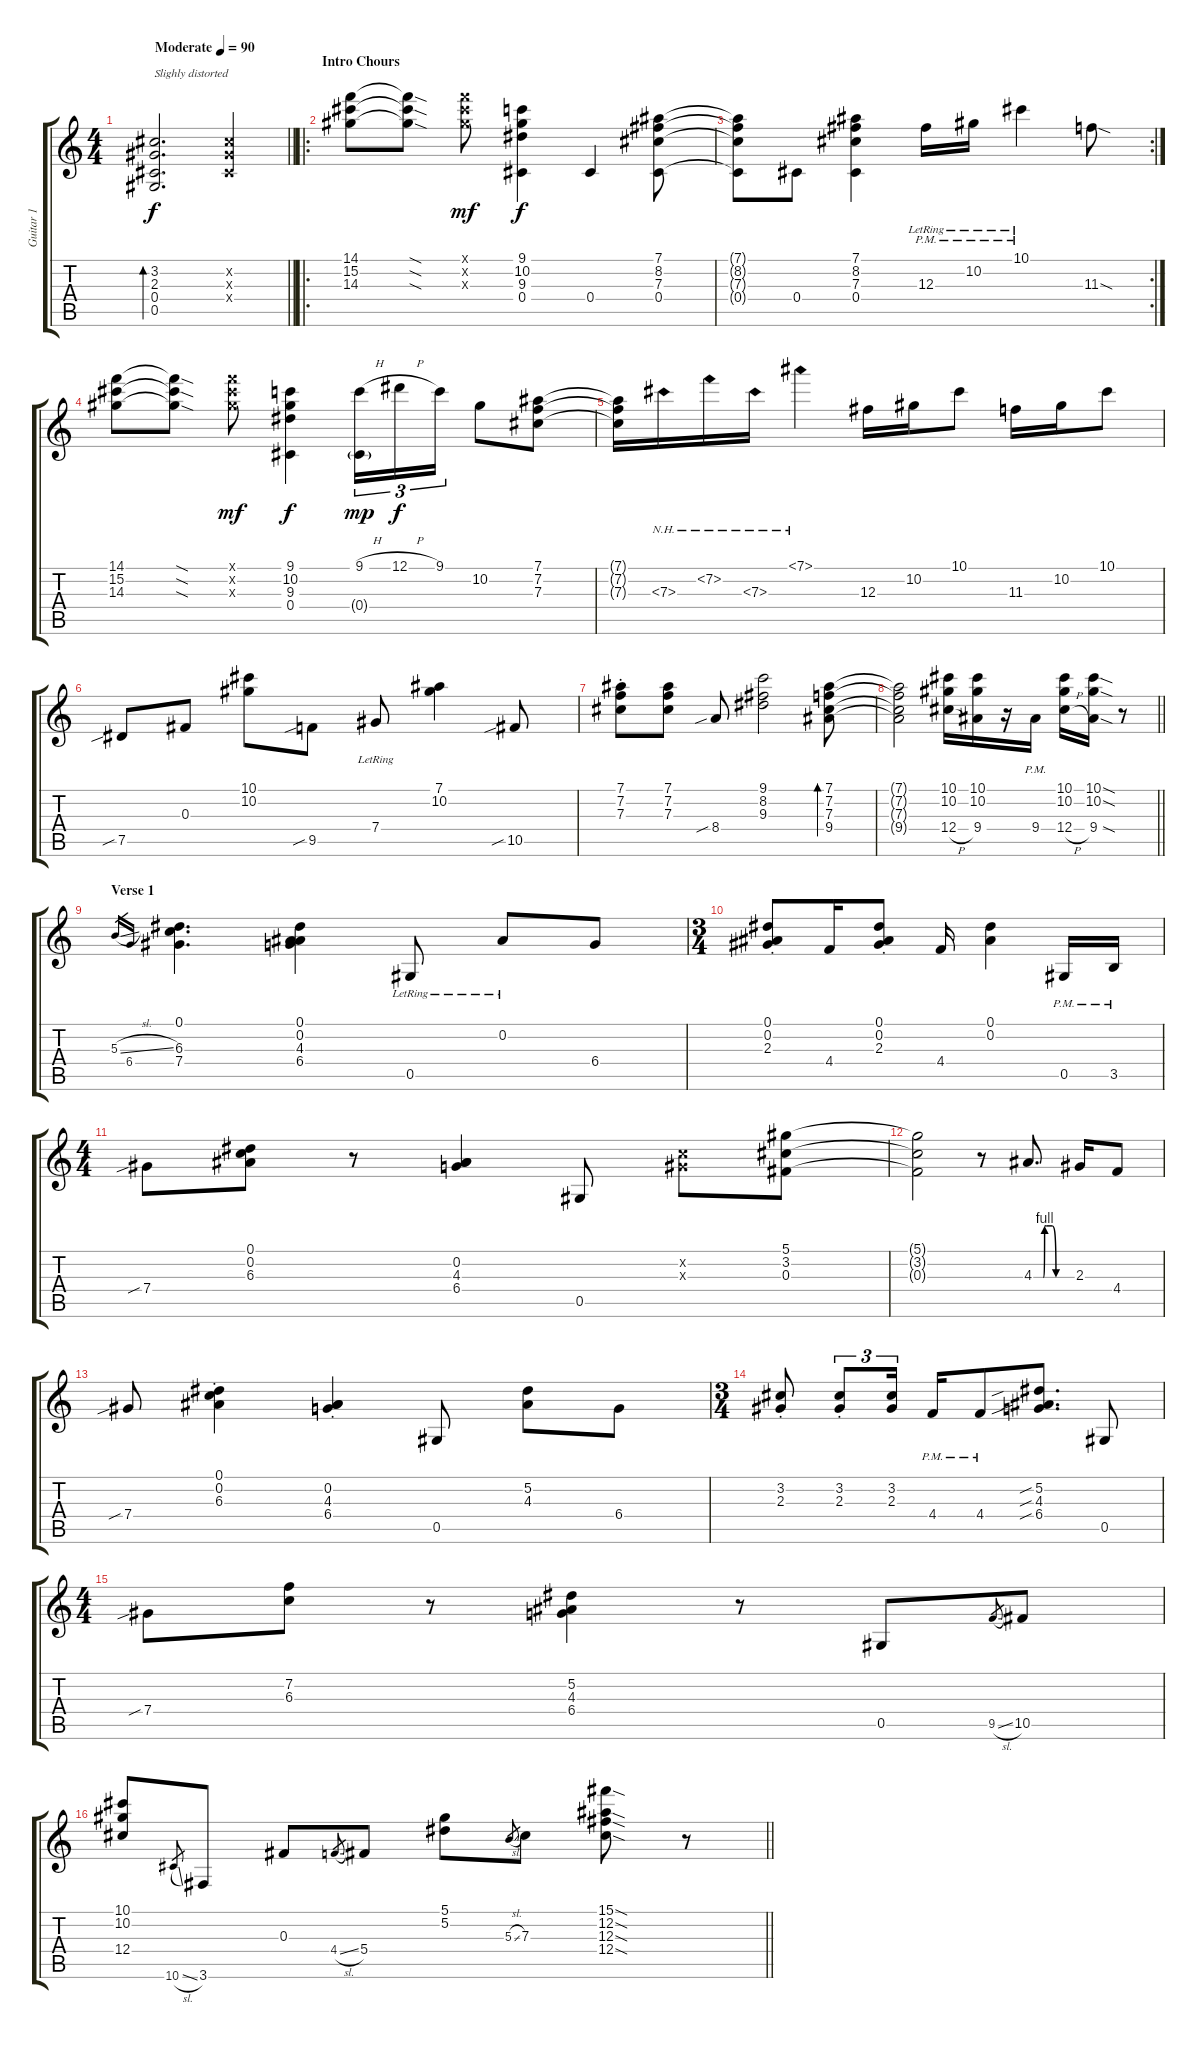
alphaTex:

\track ("Guitar 1" "Guitar 1") {instrument acousticguitarsteel}
\staff {score tabs}
\tuning (Eb4 Bb3 Gb3 Db3 Ab2 Eb2) {hide}
\ts (4 4)
\tempo (90 "Moderate")
\clef g2
\barLineRight lightlight
\ks c
(3.2 2.3 0.4 0.5).2{d bd 60 txt "Slighly distorted" dy f instrument acousticguitarsteel} (3.2{x} 2.3{x} 0.4{x}).4 |
\ro
\section ("" "Intro Chours")
(14.1 15.2 14.3).8 (14.1{sod t} 15.2{sod t} 14.3{sod t}).8 (14.1{x} 15.2{x} 14.3{x}).8{dy mf} (9.1 10.2 9.3 0.4).4{dy f} 0.4.4 (7.1 8.2 7.3 0.4).8 |
\rc 2
(7.1{t} 8.2{t} 7.3{t} 0.4{t}).8 0.4.8 (7.1 8.2 7.3 0.4).4 12.3{pm lr}.16 10.2{pm lr}.16 10.1{pm lr}.4 11.3{sod}.8 |
(14.1 15.2 14.3).8 (14.1{sod t} 15.2{sod t} 14.3{sod t}).8 (14.1{x} 15.2{x} 14.3{x}).8{dy mf} (9.1 10.2 9.3 0.4).4{dy f} (9.1{h} 0.4{g}).16{tu (3 2) dy mp} 12.1{h}.16{tu (3 2) dy f} 9.1.16{tu (3 2)} 10.2.8 (7.1 7.2 7.3).8 |
(7.1{t} 7.2{t} 7.3{t}).16 7.3{nh}.16 7.2{nh}.16 7.3{nh}.16 7.1{nh}.4 12.3.16 10.2.16 10.1.8 11.3.16 10.2.16 10.1.8 |
7.5{sib}.8 0.3.8 (10.1 10.2).8 9.5{sib}.8 7.4{lr}.8 (7.1 10.2).4 10.5{sib}.8 |
(7.1{st} 7.2{st} 7.3{st}).8 (7.1 7.2 7.3).8 8.4{sib}.8 (9.1 8.2 9.3).2 (7.1 7.2 7.3 9.4).8{bd 60} |
\barLineRight lightlight
(7.1{t} 7.2{t} 7.3{t} 9.4{t}).2 (10.1 10.2 12.4{h}).16 (10.1 10.2 9.4).16 r.16 9.4{pm}.16 (10.1 10.2 12.4{h}).16 (10.1{sod} 10.2{sod} 9.4{sod}).16 r.8 |
\section ("" "Verse 1")
5.3{sl}.16{gr} 6.4.16{gr} (0.1 6.3 7.4).4{d} (0.1 0.2 4.3 6.4).4 0.5{lr}.8 0.2{lr}.8 6.4.8 |
\ts (3 4)
(0.1{st} 0.2{st} 2.3{st}).8 4.4.16 (0.1{st} 0.2{st} 2.3{st}).8 4.4.16 (0.1 0.2).4 0.5{pm}.16 3.5{pm}.16 |
\ts (4 4)
7.4{sib}.8 (0.1 0.2 6.3).8 r.8 (0.2 4.3 6.4).4 0.5.8 (2.2{x} 2.3{x}).8 (5.1 3.2 0.3).8 |
(5.1{t} 3.2{t} 0.3{t}).2 r.8 4.3{be (custom 0 0 11 0 15 0 17 4 20 4 29 4 35 0 40 0 60 0)}.8{d} 2.3.16 4.4.8 |
7.4{sib}.8 (0.1{st} 0.2{st} 6.3{st}).4 (0.2{st} 4.3{st} 6.4{st}).4 0.5.8 (5.2 4.3).8 6.4.8 |
\ts (3 4)
(3.2{st} 2.3{st}).8 (3.2{st} 2.3{st}).8{tu (3 2)} (3.2 2.3).16{tu (3 2)} 4.4{pm}.16 4.4{pm}.8 (5.2{sib} 4.3{sib} 6.4{sib}).8{d} 0.5.8 |
\ts (4 4)
7.4{sib}.8 (7.2 6.3).8 r.8 (5.2 4.3 6.4).4 r.8 0.5.8 9.5{sl}.8{gr} 10.5.8 |
\barLineRight lightlight
(10.1 10.2 12.4).8 10.6{sl}.8{gr} 3.6.8 0.3.8 4.4{sl}.8{gr} 5.4.8 (5.1 5.2).8 5.3{sl}.8{gr} 7.3.8 (15.1{sod} 12.2{sod} 12.3{sod} 12.4{sod}).8 r.8
